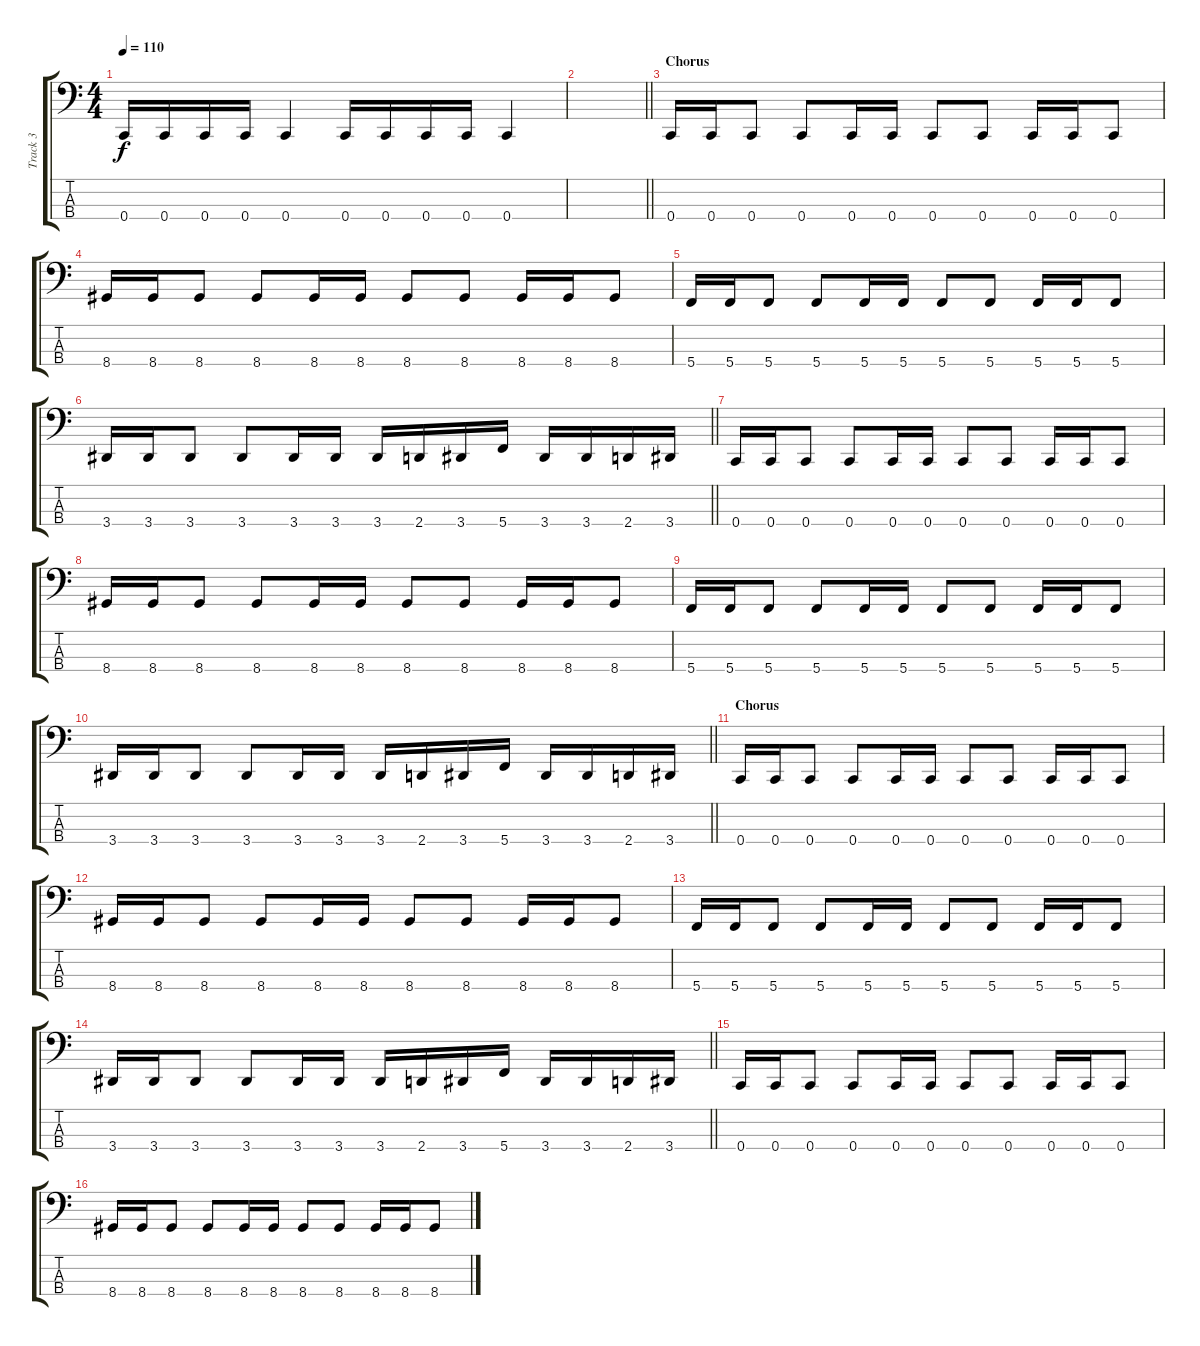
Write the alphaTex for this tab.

\track ("Track 3" "Track 3") {instrument electricbassfinger}
\staff {score tabs}
\tuning (Eb2 Bb1 F1 C1) {hide}
\ts (4 4)
\tempo 110
\clef f4
\ks c
0.4.16{dy f} 0.4.16 0.4.16 0.4.16 0.4.4 0.4.16 0.4.16 0.4.16 0.4.16 0.4.4 |
\barLineRight lightlight
|
\section ("" "Chorus")
0.4.16 0.4.16 0.4.8 0.4.8 0.4.16 0.4.16 0.4.8 0.4.8 0.4.16 0.4.16 0.4.8 |
8.4.16 8.4.16 8.4.8 8.4.8 8.4.16 8.4.16 8.4.8 8.4.8 8.4.16 8.4.16 8.4.8 |
5.4.16 5.4.16 5.4.8 5.4.8 5.4.16 5.4.16 5.4.8 5.4.8 5.4.16 5.4.16 5.4.8 |
\barLineRight lightlight
3.4.16 3.4.16 3.4.8 3.4.8 3.4.16 3.4.16 3.4.16 2.4.16 3.4.16 5.4.16 3.4.16 3.4.16 2.4.16 3.4.16 |
0.4.16 0.4.16 0.4.8 0.4.8 0.4.16 0.4.16 0.4.8 0.4.8 0.4.16 0.4.16 0.4.8 |
8.4.16 8.4.16 8.4.8 8.4.8 8.4.16 8.4.16 8.4.8 8.4.8 8.4.16 8.4.16 8.4.8 |
5.4.16 5.4.16 5.4.8 5.4.8 5.4.16 5.4.16 5.4.8 5.4.8 5.4.16 5.4.16 5.4.8 |
\barLineRight lightlight
3.4.16 3.4.16 3.4.8 3.4.8 3.4.16 3.4.16 3.4.16 2.4.16 3.4.16 5.4.16 3.4.16 3.4.16 2.4.16 3.4.16 |
\section ("" "Chorus")
0.4.16 0.4.16 0.4.8 0.4.8 0.4.16 0.4.16 0.4.8 0.4.8 0.4.16 0.4.16 0.4.8 |
8.4.16 8.4.16 8.4.8 8.4.8 8.4.16 8.4.16 8.4.8 8.4.8 8.4.16 8.4.16 8.4.8 |
5.4.16 5.4.16 5.4.8 5.4.8 5.4.16 5.4.16 5.4.8 5.4.8 5.4.16 5.4.16 5.4.8 |
\barLineRight lightlight
3.4.16 3.4.16 3.4.8 3.4.8 3.4.16 3.4.16 3.4.16 2.4.16 3.4.16 5.4.16 3.4.16 3.4.16 2.4.16 3.4.16 |
0.4.16 0.4.16 0.4.8 0.4.8 0.4.16 0.4.16 0.4.8 0.4.8 0.4.16 0.4.16 0.4.8 |
8.4.16 8.4.16 8.4.8 8.4.8 8.4.16 8.4.16 8.4.8 8.4.8 8.4.16 8.4.16 8.4.8
